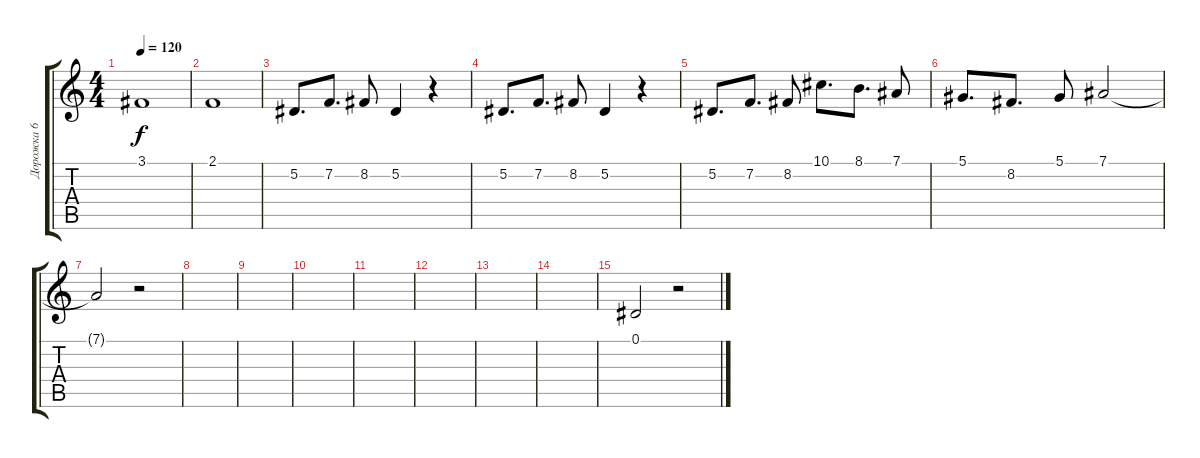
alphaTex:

\track ("Дорожка 6" "Дорожка 6") {instrument altosax}
\staff {score tabs}
\tuning (Eb4 Bb3 Gb3 Db3 Ab2 Eb2) {hide}
\ts (4 4)
\tempo 120
\clef g2
\ks c
3.1.1{dy f} |
2.1.1 |
5.2.8{d} 7.2.8{d} 8.2.8 5.2.4 r.4 |
5.2.8{d} 7.2.8{d} 8.2.8 5.2.4 r.4 |
5.2.8{d} 7.2.8{d} 8.2.8 10.1.8{d} 8.1.8{d} 7.1.8 |
5.1.8{d} 8.2.8{d} 5.1.8 7.1.2 |
7.1{t}.2 r.2 |
|
|
|
|
|
|
|
0.1.2 r.2
